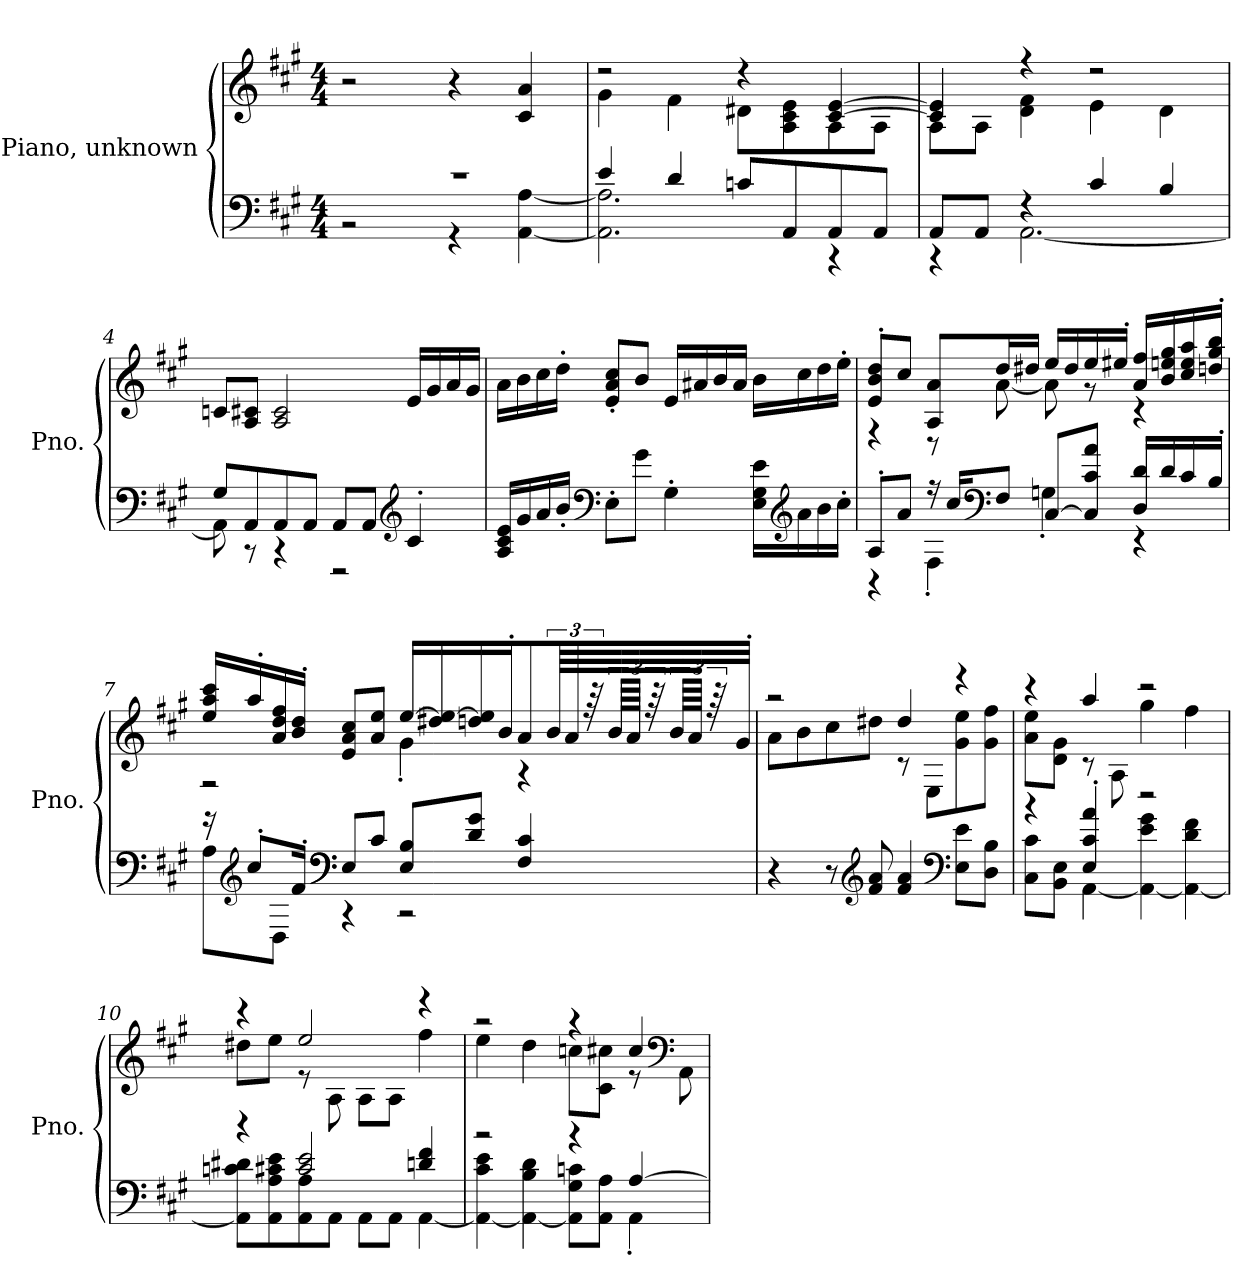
**kern	**kern
*part1	*part1
*staff2	*staff1
*I"Piano, unknown	*
*I'Pno.	*
*clefF4	*clefG2
*k[f#c#g#]	*k[f#c#g#]
*M4/4	*M4/4
*MM120	*MM120
=1	=1
*^	*
1r	2r	2r
.	4r	4r
.	[4AA\ [4A\	4c#/ 4a/
=2	=2	=2
*	*	*^
4e/	2.AA\] 2.A\]	2r	4g#\
4d/	.	.	4f#\
8cn/L	.	4r	8d#X\L
8AA/	.	.	8A\ 8c#\ 8e\
8AA/	4r	[4c#/ [4e/	8A\
8AA/J	.	.	8A\J
=3	=3	=3	=3
8AA/L	4r	4c#/] 4e/]	8A\L
8AA/J	.	.	8A\J
4r	[2.AA\	4r	4d\ 4f#\
4c#/	.	2r	4e\
4B/	.	.	4d\
*	*	*v	*v
=4	=4	=4
8G#/L	8AA\]	8cn/L
8AA/	8r	8A/ 8c#X/J
8AA/	4r	2A/ 2c#/
8AA/J	.	.
8AA/L	2r	.
8AA/J	.	.
*clefG2	*	*
4c#'/	.	16e/LL
.	.	16g#/
.	.	16a/
.	.	16g#/JJ
*v	*v	*
!!LO:LB:g=z
=5	=5
16A/ 16c#/ 16e/LL	16a\LL
16g#/	16b\
16a/	16cc#\
16b'/JJ	16dd'\JJ
*clefF4	*
8E'\L	8e/' 8a/' 8cc#/'L
8g#\J	8b/J
4G#'\	16e/LL
.	16a#X/
.	16b/
.	16a#/JJ
16E\ 16G#\ 16e\LL	16b\LL
*clefG2	*
16a\	16cc#\
16b\	16dd\
16cc#'\JJ	16ee'\JJ
=6	=6
*^	*^
8A'/L	4r	8e/' 8b/' 8dd/'L	4r
8a/J	.	8cc#/J	.
16r	4F#'\	8A/ 8a/L	8r
16cc#/KL	.	.	.
*clefF4	*	*	*
8F#/J	.	16dd/L	[8a\
.	.	16dd#X/JJ	.
[8C#/L	4Gn'\	16ee/LL	8a\]
.	.	16dd#/	.
8C#/] 8c#/ 8a/J	.	16ee/	8r
.	.	16ee#X'/JJ	.
16D/ 16d/LL	4r	16a/ 16ff#/LL	4r
16d/	.	16b/ 16een/ 16gg#/	.
16c#/	.	16cc#/ 16ee/ 16aa/	.
16B'/JJ	.	16ddn/' 16gg#/' 16bb/'JJ	.
!!LO:LB:g=z	!!
=7	=7	=7	=7
16r	8A\L	16ee/ 16aa/ 16ccc#/LL	2r
*clefG2	*	*	*
8cc#'/L	.	16aa'/	.
.	8D\J	16a/ 16dd/ 16ff#/	.
16f#'/Jk	.	16b/' 16dd/'JJ	.
*clefF4	*	*	*
8E/L	4r	8e/ 8a/ 8cc#/L	.
8c#/J	.	8a/ 8ee/J	.
8E/ 8B/L	2r	[16ee/LL	4g#'\
.	.	16dd#X/ 16ee/_	.
8d/ 8g#/J	.	16ddn/ 16ee/]	.
.	.	16b'/J	.
4F#/ 4c#/	.	8a/	4r
.	.	96b/LLL	.
.	.	96a/JJJJ	.
.	.	96r	.
.	.	96b/LLLL	.
.	.	96a/JJJJ	.
.	.	96r	.
.	.	96b/LLLL	.
.	.	96a/JJJJ	.
.	.	96r	.
.	.	32g#'/	.
*v	*v	*	*
=8	=8	=8
4r	2r	8a\L
.	.	8b\
8r	.	8cc#\
*clefG2	*	*
8f#/ 8a/	.	8dd#X\J
4f#/ 4a/	4dd#/	8r
.	.	8E\L
*clefF4	*	*
8E\ 8e\L	4r	8g#\ 8ee\
8D\ 8B\J	.	8g#\ 8ff#\J
!!LO:LB:g=z	!!
=9	=9	=9
*^	*	*
4r	8C#\ 8c#\L	4r	8a\ 8ee\L
.	8BB\ 8E\J	.	8d\ 8g#\J
4E/' 4c#/' 4a/'	[4AA\	4aa/	8r
.	.	.	8A\
2r	4AA\_ 4e\ 4g#\	2r	4gg#\
.	4AA\_ 4d\ 4f#\	.	4ff#\
=10	=10	=10	=10
4r	8AA\] 8cn\ 8d#X\L	4r	8dd#X\L
.	8AA\ 8A\ 8c#X\ 8e\	.	8ee\J
2c#/ 2e/	8AA\ 8A\	2ee/	8r
.	8AA\J	.	8A\
.	8AA\L	.	8A\L
.	8AA\J	.	8A\J
4dn/ 4f#/	[4AA\	4r	4ff#\
=11	=11	=11	=11
2r	4AA\_ 4c#\ 4e\	2r	4ee\
.	4AA\_ 4B\ 4d\	.	4dd\
4r	8AA\] 8G#\ 8cn\L	4r	8ccn\L
.	8AA\ 8A\J	.	8c#\ 8cc#X\J
[4A/	4AA'\	4cc#/	8r
*	*	*clefF4	*
.	.	.	8AA\
*v	*v	*	*
*	*v	*v
=	=
*-	*-
